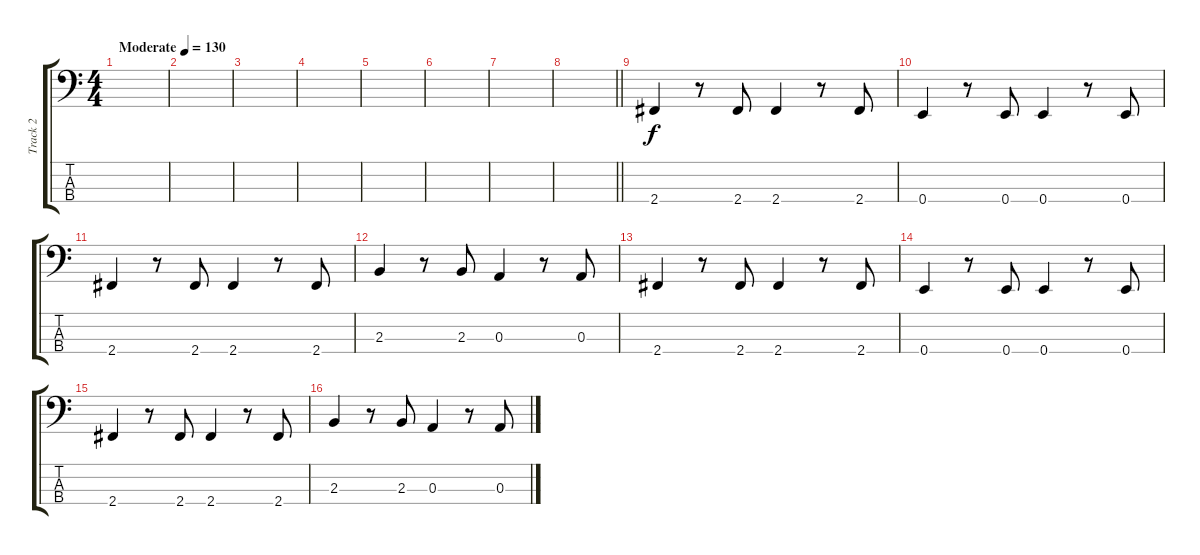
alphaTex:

\track ("Track 2" "Track 2") {instrument electricbassfinger}
\staff {score tabs}
\tuning (G2 D2 A1 E1) {hide}
\ts (4 4)
\tempo (130 "Moderate")
\clef f4
\ks c
|
|
|
|
|
|
|
\barLineRight lightlight
|
2.4.4{instrument electricbassfinger} r.8 2.4.8 2.4.4 r.8 2.4.8 |
0.4.4 r.8 0.4.8 0.4.4 r.8 0.4.8 |
2.4.4 r.8 2.4.8 2.4.4 r.8 2.4.8 |
2.3.4 r.8 2.3.8 0.3.4 r.8 0.3.8 |
2.4.4 r.8 2.4.8 2.4.4 r.8 2.4.8 |
0.4.4 r.8 0.4.8 0.4.4 r.8 0.4.8 |
2.4.4 r.8 2.4.8 2.4.4 r.8 2.4.8 |
2.3.4 r.8 2.3.8 0.3.4 r.8 0.3.8
